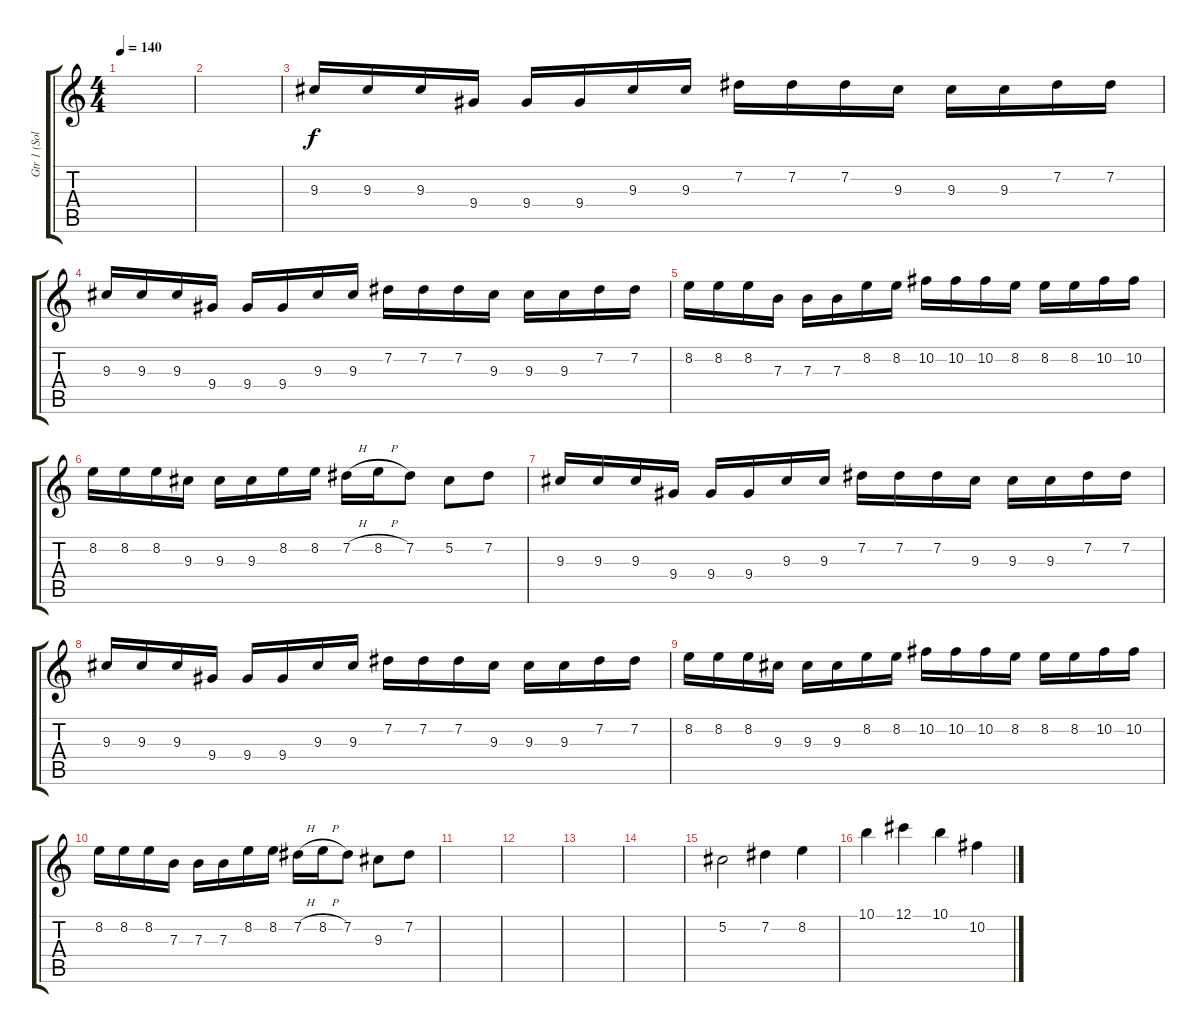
\track ("Gtr 1 (Solo)" "Gtr 1 (Sol") {instrument overdrivenguitar}
\staff {score tabs}
\tuning (Db4 Ab3 E3 B2 Gb2 Db2) {hide}
\ts (4 4)
\tempo 140
\clef g2
\ks c
|
|
9.3.16{dy f} 9.3.16 9.3.16 9.4.16 9.4.16 9.4.16 9.3.16 9.3.16 7.2.16 7.2.16 7.2.16 9.3.16 9.3.16 9.3.16 7.2.16 7.2.16 |
9.3.16 9.3.16 9.3.16 9.4.16 9.4.16 9.4.16 9.3.16 9.3.16 7.2.16 7.2.16 7.2.16 9.3.16 9.3.16 9.3.16 7.2.16 7.2.16 |
8.2.16 8.2.16 8.2.16 7.3.16 7.3.16 7.3.16 8.2.16 8.2.16 10.2.16 10.2.16 10.2.16 8.2.16 8.2.16 8.2.16 10.2.16 10.2.16 |
8.2.16 8.2.16 8.2.16 9.3.16 9.3.16 9.3.16 8.2.16 8.2.16 7.2{h}.16 8.2{h}.16 7.2.8 5.2.8 7.2.8 |
9.3.16 9.3.16 9.3.16 9.4.16 9.4.16 9.4.16 9.3.16 9.3.16 7.2.16 7.2.16 7.2.16 9.3.16 9.3.16 9.3.16 7.2.16 7.2.16 |
9.3.16 9.3.16 9.3.16 9.4.16 9.4.16 9.4.16 9.3.16 9.3.16 7.2.16 7.2.16 7.2.16 9.3.16 9.3.16 9.3.16 7.2.16 7.2.16 |
8.2.16 8.2.16 8.2.16 9.3.16 9.3.16 9.3.16 8.2.16 8.2.16 10.2.16 10.2.16 10.2.16 8.2.16 8.2.16 8.2.16 10.2.16 10.2.16 |
8.2.16 8.2.16 8.2.16 7.3.16 7.3.16 7.3.16 8.2.16 8.2.16 7.2{h}.16 8.2{h}.16 7.2.8 9.3.8 7.2.8 |
|
|
|
|
5.2.2 7.2.4 8.2.4 |
10.1.4 12.1.4 10.1.4 10.2.4
